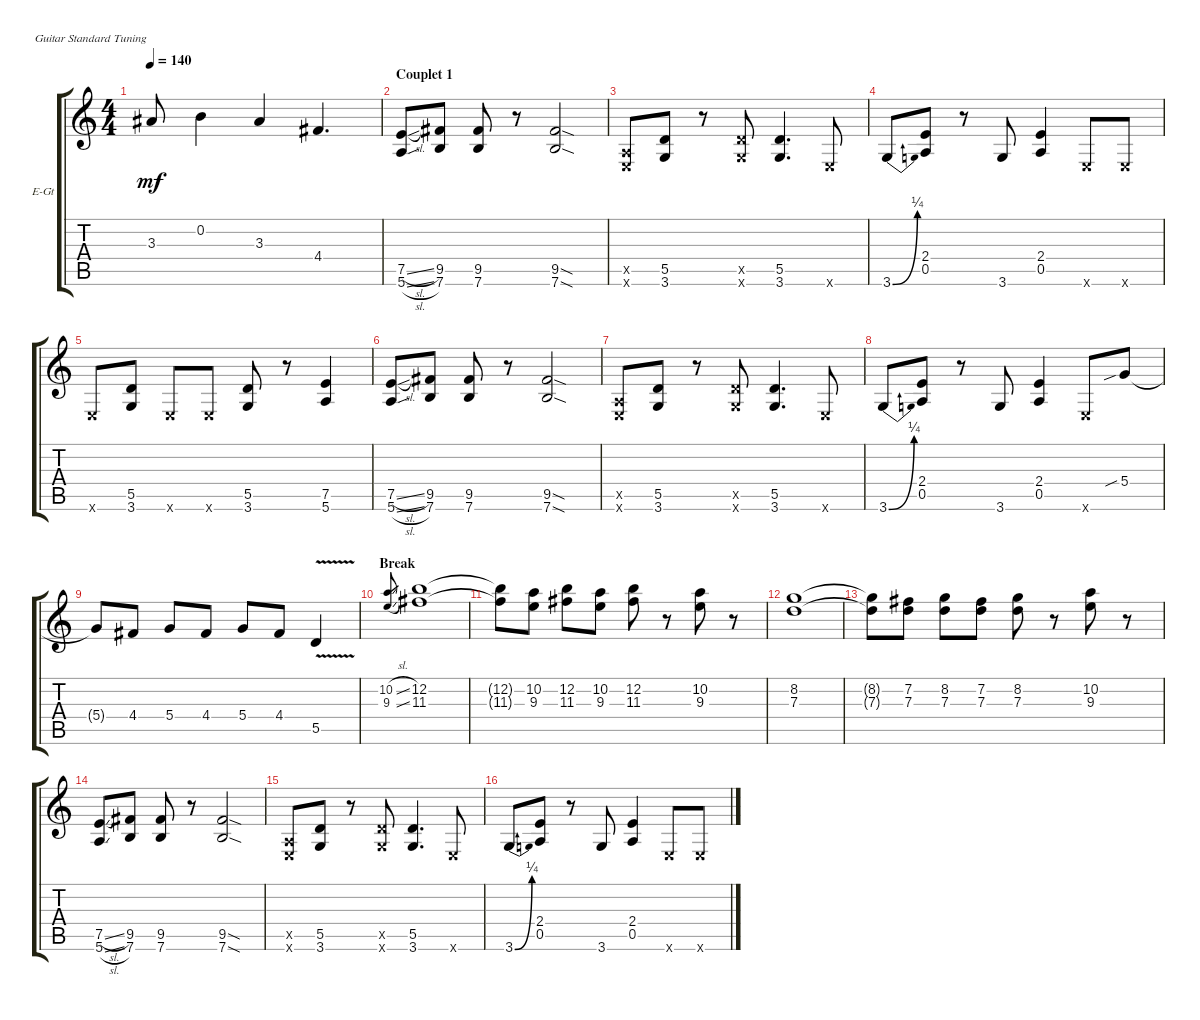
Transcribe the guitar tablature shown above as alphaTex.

\bracketExtendMode groupsimilarinstruments
\firstSystemTrackNameOrientation horizontal
\otherSystemsTrackNameOrientation horizontal
\track ("Electric Guitar 2" "E-Gt") {instrument distortionguitar}
\staff {score tabs}
\tuning (E4 B3 G3 D3 A2 E2)
\ts (4 4)
\tempo 140
\clef g2
\ks c
3.3{t}.8{dy mf} 0.2.4 3.3.4 4.4.4{d} |
\section ("" "Couplet 1")
(5.6{sl} 7.5{sl}).8 (7.6 9.5).8 (7.6 9.5).8 r.8 (9.5{sod} 7.6{sod}).2 |
(0.5{x} 0.6{x}).8 (3.6 5.5).8 r.8 (3.6{x} 5.5{x}).8 (3.6 5.5).4{d} 0.6{x}.8 |
3.6{be (bend 0 0 21.599999999999998 1)}.8 (0.5 2.4).8 r.8 3.6.8 (0.5 2.4).4 0.6{x}.8 0.6{x}.8 |
0.6{x}.8 (3.6 5.5).8 0.6{x}.8 0.6{x}.8 (3.6 5.5).8 r.8 (5.6 7.5).4 |
(5.6{sl} 7.5{sl}).8 (7.6 9.5).8 (7.6 9.5).8 r.8 (9.5{sod} 7.6{sod}).2 |
(0.5{x} 0.6{x}).8 (3.6 5.5).8 r.8 (3.6{x} 5.5{x}).8 (3.6 5.5).4{d} 0.6{x}.8 |
3.6{be (bend 0 0 21.599999999999998 1)}.8 (0.5 2.4).8 r.8 3.6.8 (0.5 2.4).4 0.6{x}.8 5.4{sib}.8 |
5.4{t}.8 4.4.8 5.4.8 4.4.8 5.4.8 4.4.8 5.5{v}.4 |
\section ("" "Break")
(10.2{sl} 9.3{sl}).8{gr} (12.2 11.3).1 |
(12.2{t} 11.3{t}).8 (9.3 10.2).8 (11.3 12.2).8 (9.3 10.2).8 (11.3 12.2).8 r.8 (9.3 10.2).8 r.8 |
(8.2 7.3).1 |
(7.3{t} 8.2{t}).8 (7.2 7.3).8 (8.2 7.3).8 (7.2 7.3).8 (8.2 7.3).8 r.8 (10.2 9.3).8 r.8 |
(5.6{sl} 7.5{sl}).8 (7.6 9.5).8 (7.6 9.5).8 r.8 (9.5{sod} 7.6{sod}).2 |
(0.5{x} 0.6{x}).8 (3.6 5.5).8 r.8 (3.6{x} 5.5{x}).8 (3.6 5.5).4{d} 0.6{x}.8 |
3.6{be (bend 0 0 21.599999999999998 1)}.8 (0.5 2.4).8 r.8 3.6.8 (0.5 2.4).4 0.6{x}.8 0.6{x}.8
